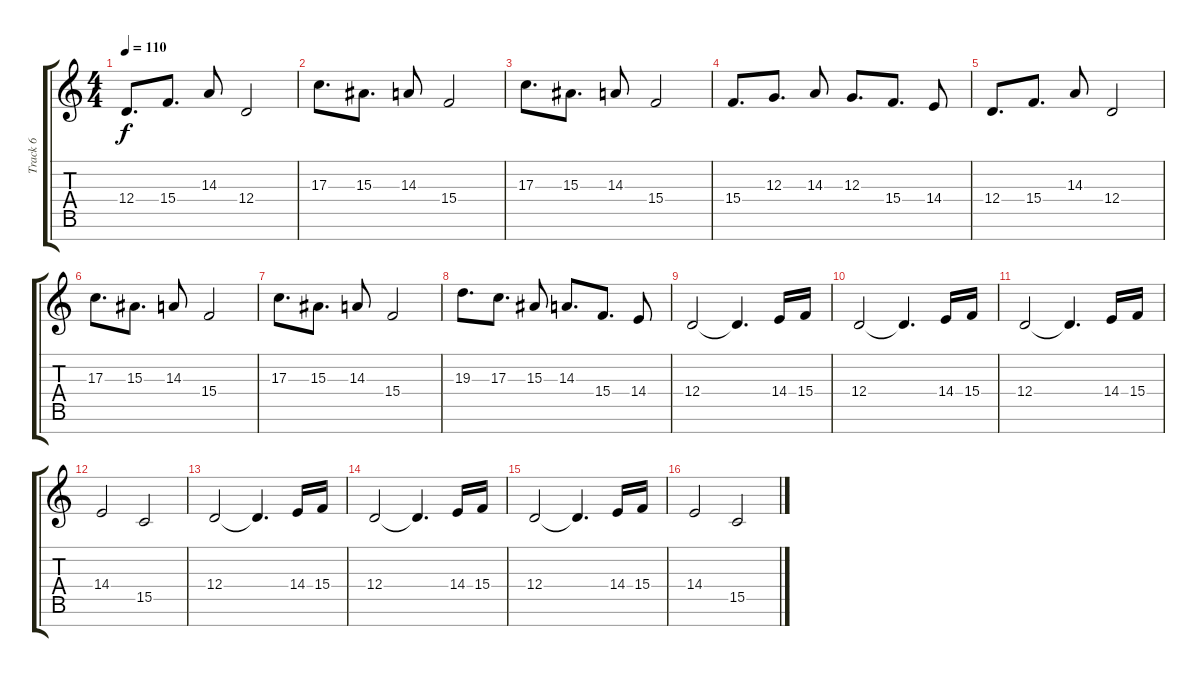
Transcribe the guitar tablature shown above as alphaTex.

\track ("Track 6" "Track 6") {instrument harpsichord}
\staff {score tabs}
\tuning (E4 B3 G3 D3 A2 E2 B1) {hide}
\ts (4 4)
\tempo 110
\clef g2
\ks c
12.4.8{d dy f} 15.4.8{d} 14.3.8 12.4.2 |
17.3.8{d} 15.3.8{d} 14.3.8 15.4.2 |
17.3.8{d} 15.3.8{d} 14.3.8 15.4.2 |
15.4.8{d} 12.3.8{d} 14.3.8 12.3.8{d} 15.4.8{d} 14.4.8 |
12.4.8{d} 15.4.8{d} 14.3.8 12.4.2 |
17.3.8{d} 15.3.8{d} 14.3.8 15.4.2 |
17.3.8{d} 15.3.8{d} 14.3.8 15.4.2 |
19.3.8{d} 17.3.8{d} 15.3.8 14.3.8{d} 15.4.8{d} 14.4.8 |
12.4.2 12.4{t}.4{d} 14.4.16 15.4.16 |
12.4.2 12.4{t}.4{d} 14.4.16 15.4.16 |
12.4.2 12.4{t}.4{d} 14.4.16 15.4.16 |
14.4.2 15.5.2 |
12.4.2 12.4{t}.4{d} 14.4.16 15.4.16 |
12.4.2 12.4{t}.4{d} 14.4.16 15.4.16 |
12.4.2 12.4{t}.4{d} 14.4.16 15.4.16 |
14.4.2 15.5.2
